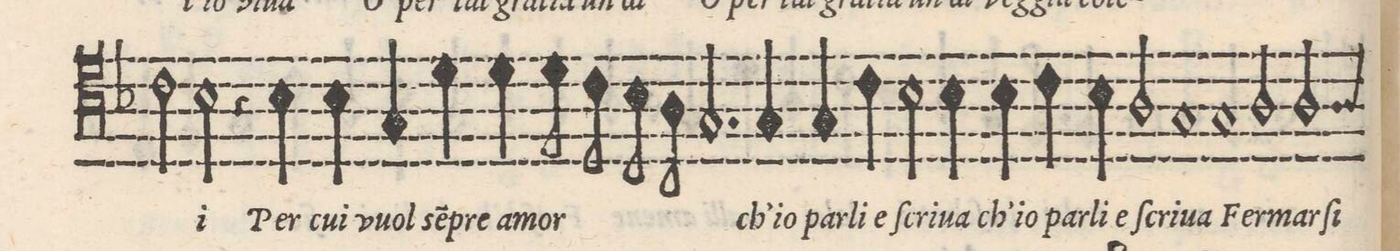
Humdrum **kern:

**kern	**text
*I"TENORE 	*
*clefC4	*
*k[b-]	*
*met(C|)	*
*M2/1	*
2c\	.
=24-	=24-
2B-\	-i
4r	.
4B-\	Per
4B-\	cui
4G/	vuol
4d\	se(m)-
4d\	-pre_a-
=25-	=25-
8d\	-mor
8c\	.
8B-\	.
8A\	.
2.G/	.
4G/	ch'io
4G/	par-
4c\	-li_e
=26-	=26-
2B-\	ſcri-
4B-\	-ua
4B-\	ch'io
4c\	par-
4B-\	-li_e
2A/	ſcri-
=27-	=27-
1G	-ua
1G	Fer-
=28-	=28-
2A/	-mar-
2A/	-ſi
*custos:A	*
*-	*-
